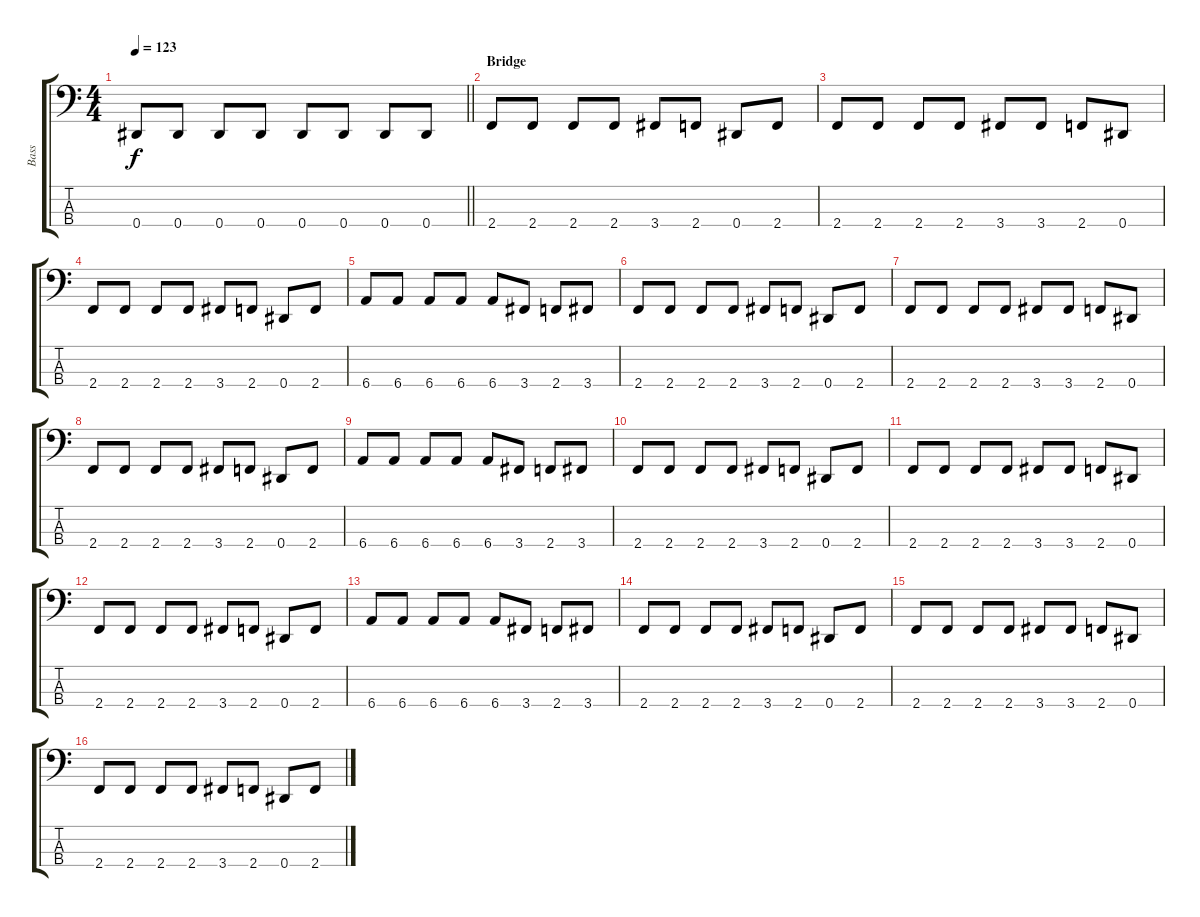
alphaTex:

\track ("Bass" "Bass") {instrument electricbassfinger}
\staff {score tabs}
\tuning (Gb2 Db2 Ab1 Eb1) {hide}
\ts (4 4)
\tempo 123
\clef f4
\barLineRight lightlight
\ks c
0.4.8{dy f} 0.4.8 0.4.8 0.4.8 0.4.8 0.4.8 0.4.8 0.4.8 |
\section ("" "Bridge")
2.4.8 2.4.8 2.4.8 2.4.8 3.4.8 2.4.8 0.4.8 2.4.8 |
2.4.8 2.4.8 2.4.8 2.4.8 3.4.8 3.4.8 2.4.8 0.4.8 |
2.4.8 2.4.8 2.4.8 2.4.8 3.4.8 2.4.8 0.4.8 2.4.8 |
6.4.8 6.4.8 6.4.8 6.4.8 6.4.8 3.4.8 2.4.8 3.4.8 |
2.4.8 2.4.8 2.4.8 2.4.8 3.4.8 2.4.8 0.4.8 2.4.8 |
2.4.8 2.4.8 2.4.8 2.4.8 3.4.8 3.4.8 2.4.8 0.4.8 |
2.4.8 2.4.8 2.4.8 2.4.8 3.4.8 2.4.8 0.4.8 2.4.8 |
6.4.8 6.4.8 6.4.8 6.4.8 6.4.8 3.4.8 2.4.8 3.4.8 |
2.4.8 2.4.8 2.4.8 2.4.8 3.4.8 2.4.8 0.4.8 2.4.8 |
2.4.8 2.4.8 2.4.8 2.4.8 3.4.8 3.4.8 2.4.8 0.4.8 |
2.4.8 2.4.8 2.4.8 2.4.8 3.4.8 2.4.8 0.4.8 2.4.8 |
6.4.8 6.4.8 6.4.8 6.4.8 6.4.8 3.4.8 2.4.8 3.4.8 |
2.4.8 2.4.8 2.4.8 2.4.8 3.4.8 2.4.8 0.4.8 2.4.8 |
2.4.8 2.4.8 2.4.8 2.4.8 3.4.8 3.4.8 2.4.8 0.4.8 |
2.4.8 2.4.8 2.4.8 2.4.8 3.4.8 2.4.8 0.4.8 2.4.8
